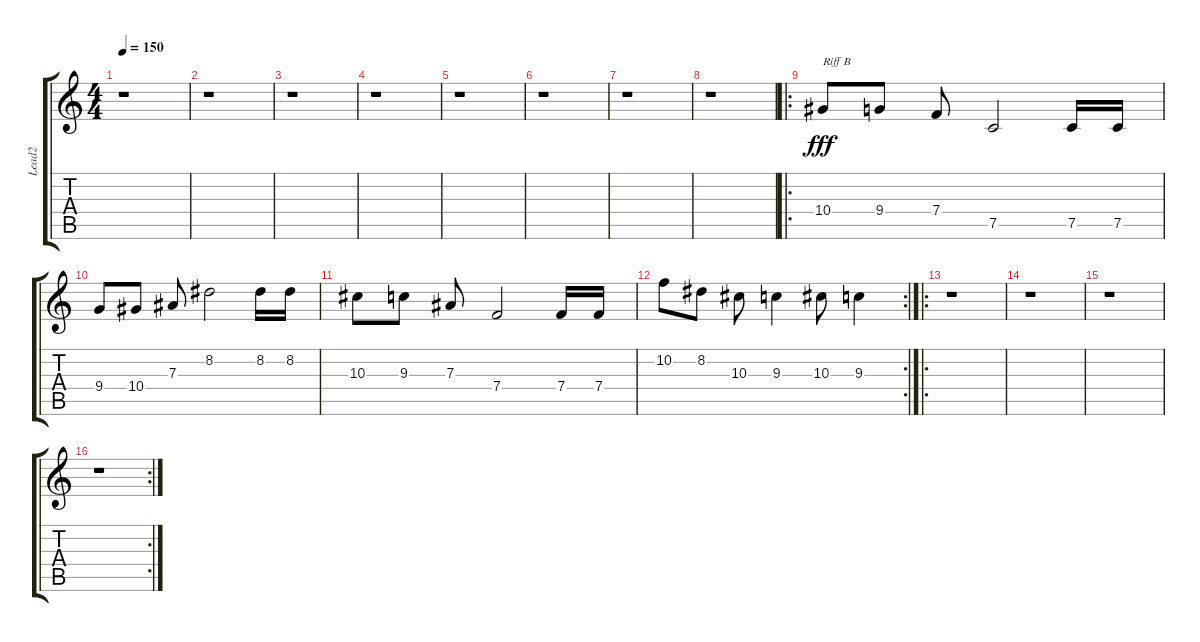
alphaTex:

\track ("Lead2" "Lead2") {instrument distortionguitar}
\staff {score tabs}
\tuning (C4 G3 Eb3 Bb2 F2 C2) {hide}
\ts (4 4)
\tempo 150
\clef g2
\ks c
r.1{dy fff instrument distortionguitar} |
r.1 |
r.1 |
r.1 |
r.1 |
r.1 |
r.1 |
r.1 |
\ro
10.4.8{txt "Riff B"} 9.4.8 7.4.8 7.5.2 7.5.16 7.5.16 |
9.4.8 10.4.8 7.3.8 8.2.2 8.2.16 8.2.16 |
10.3.8 9.3.8 7.3.8 7.4.2 7.4.16 7.4.16 |
\rc 2
10.2.8 8.2.8 10.3.8 9.3.4 10.3.8 9.3.4 |
\ro
r.1 |
r.1 |
r.1 |
\rc 2
r.1
